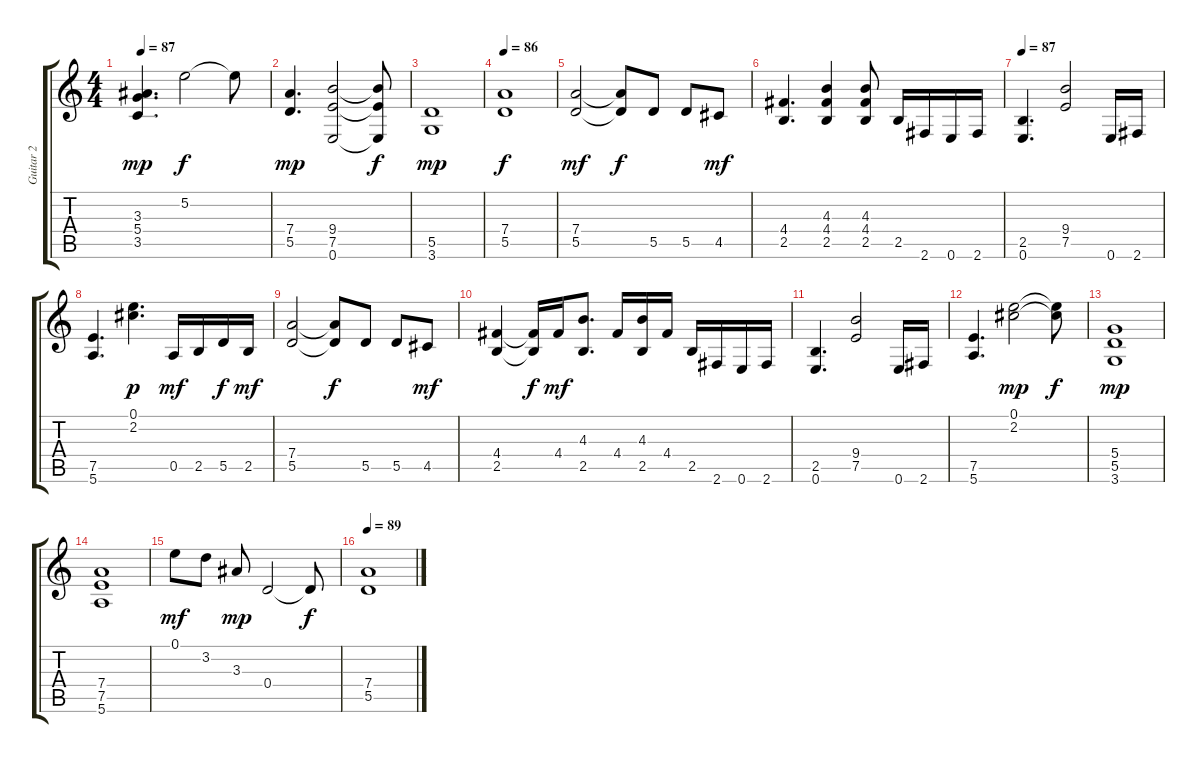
\track ("Guitar 2" "Guitar 2") {instrument distortionguitar}
\staff {score tabs}
\tuning (E4 B3 G3 D3 A2 E2) {hide}
\ts (4 4)
\tempo 87
\clef g2
\ks c
(3.3 5.4 3.5).4{d dy mp} 5.2.2{dy f} 5.2{t}.8 |
(7.4 5.5).4{d dy mp} (9.4 7.5 0.6).2 (9.4{t} 7.5{t} 0.6{t}).8{dy f} |
(5.5 3.6).1{dy mp} |
\tempo 86
(7.4 5.5).1{dy f} |
(7.4 5.5).2{dy mf} (7.4{t} 5.5{t}).8{dy f} 5.5.8 5.5.8 4.5.8{dy mf} |
(4.4 2.5).4{d} (4.3 4.4 2.5).4 (4.3 4.4 2.5).8 2.5.16 2.6.16 0.6.16 2.6.16 |
\tempo 87
(2.5 0.6).4{d} (9.4 7.5).2 0.6.16 2.6.16 |
(7.5 5.6).4{d} (0.1 2.2).4{d dy p} 0.5.16{dy mf} 2.5.16 5.5.16{dy f} 2.5.16{dy mf} |
(7.4 5.5).2 (7.4{t} 5.5{t}).8{dy f} 5.5.8 5.5.8 4.5.8{dy mf} |
(4.4 2.5).4 (4.4{t} 2.5{t}).16{dy f} 4.4.16{dy mf} (4.3 2.5).8{d} 4.4.16 (4.3 2.5).16 4.4.16 2.5.16 2.6.16 0.6.16 2.6.16 |
(2.5 0.6).4{d} (9.4 7.5).2 0.6.16 2.6.16 |
(7.5 5.6).4{d} (0.1 2.2).2{dy mp} (0.1{t} 2.2{t}).8{dy f} |
(5.4 5.5 3.6).1{dy mp} |
(7.4 7.5 5.6).1 |
0.1.8{dy mf} 3.2.8 3.3.8{dy mp} 0.4.2 0.4{t}.8{dy f} |
\tempo 89
(7.4 5.5).1
